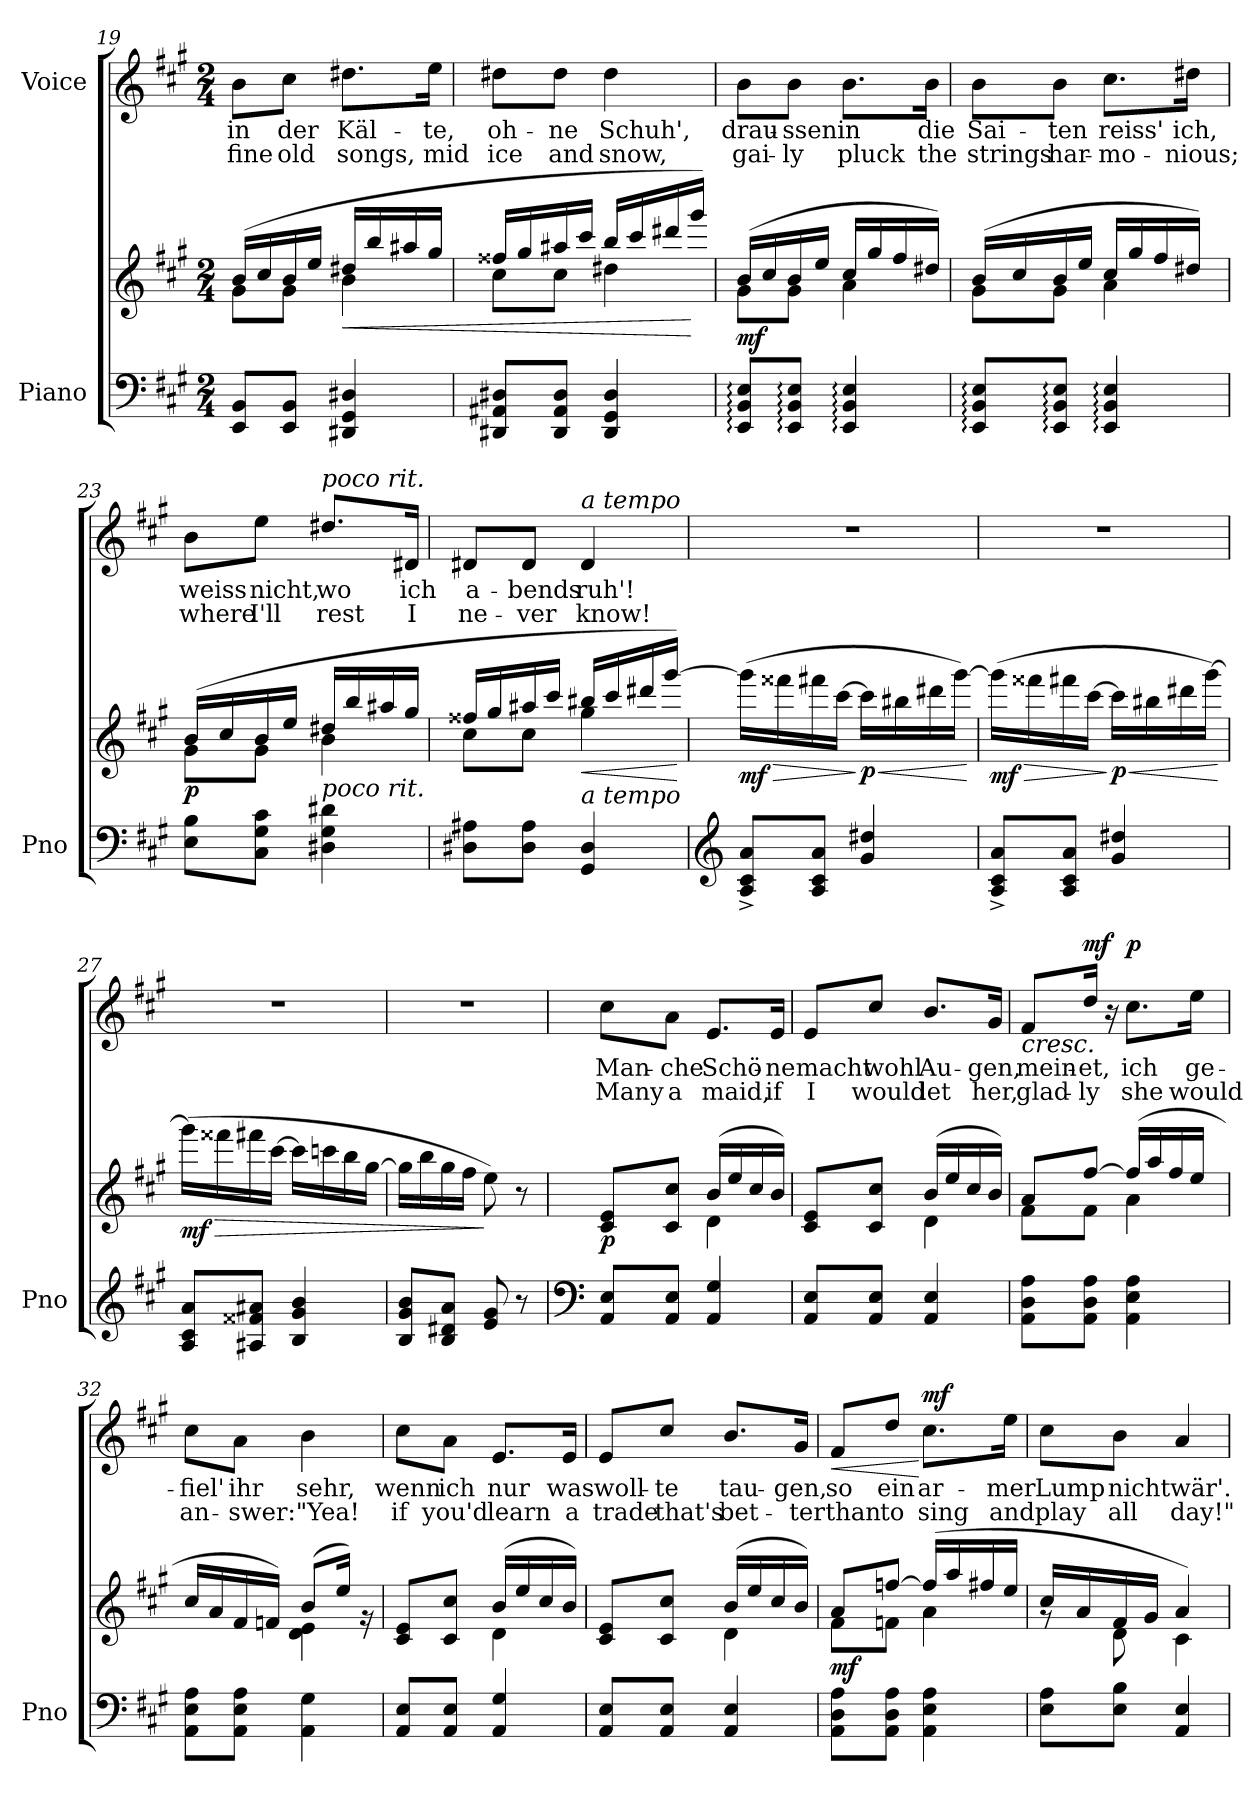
**kern	**kern	**dynam	**kern	**text	**text	**dynam
*part2	*part2	*part2	*part1	*part1	*part1	*part1
*staff3	*staff2	*staff2/3	*staff1	*staff1	*staff1	*staff1
*I"Piano	*	*	*I"Voice	*	*	*
*I'Pno	*	*	*	*	*	*
*clefF4	*clefG2	*	*clefG2	*	*	*
*k[f#c#g#]	*k[f#c#g#]	*	*k[f#c#g#]	*	*	*
*M2/4	*M2/4	*	*M2/4	*	*	*
=19	=19	=19	=19	=19	=19	=19
*	*^	*	*	*	*	*
!	!	!	!	!	!LO:LY:b	!LO:LY:b	!
8EE/ 8BB/L	(16b/LL	8g#\L	.	8b\L	in	fine	.
.	16cc#/	.	.	.	.	.	.
!	!	!	!	!	!LO:LY:b	!LO:LY:b	!
8EE/ 8BB/J	16b/	8g#\J	.	8cc#\J	der	old	.
.	16ee/JJ	.	.	.	.	.	.
!	!	!	!LO:HP:b	!	!LO:LY:b	!LO:LY:b	!
4DD#X/ 4GG#/ 4D#X/	16dd#X/LL	4b\	<	8.dd#X\L	Käl-	songs,	.
.	16bb/	.	.	.	.	.	.
.	16aa#X/	.	.	.	.	.	.
!	!	!	!	!	!LO:LY:b	!LO:LY:b	!
.	16gg#/JJ	.	.	16ee\Jk	-te,	mid	.
=20	=20	=20	=20	=20	=20	=20	=20
!	!	!	!	!	!LO:LY:b	!LO:LY:b	!
8DD#X/ 8AA#X/ 8D#X/L	16ff##X/LL	8cc#\L	.	8dd#X\L	oh-	ice	.
.	16gg#/	.	.	.	.	.	.
!	!	!	!	!	!LO:LY:b	!LO:LY:b	!
8DD#/ 8AA#/ 8D#/J	16aa#X/	8cc#\J	.	8dd#\J	-ne	and	.
.	16ccc#/JJ	.	.	.	.	.	.
!	!	!	!	!	!LO:LY:b	!LO:LY:b	!
4DD#/ 4GG#/ 4D#/	16bb/LL	4dd#X\	.	4dd#\	Schuh',	snow,	.
.	16ccc#/	.	.	.	.	.	.
.	16ddd#X/	.	.	.	.	.	.
.	16ggg#/JJ)	.	[	.	.	.	.
!!LO:LB:g=z
=21	=21	=21	=21	=21	=21	=21	=21
!	!	!	!LO:DY:b	!	!LO:LY:b	!LO:LY:b	!
8EE/: 8BB/: 8E/:L	(16b/LL	8g#\L	mf	8b\L	drau-	gai-	.
.	16cc#/	.	.	.	.	.	.
!	!	!	!	!	!LO:LY:b	!LO:LY:b	!
8EE/: 8BB/: 8E/:J	16b/	8g#\J	.	8b\J	-ssen	-ly	.
.	16ee/JJ	.	.	.	.	.	.
!	!	!	!	!	!LO:LY:b	!LO:LY:b	!
4EE/: 4BB/: 4E/:	16cc#/LL	4a\	.	8.b\L	in	pluck	.
.	16gg#/	.	.	.	.	.	.
.	16ff#/	.	.	.	.	.	.
!	!	!	!	!	!LO:LY:b	!LO:LY:b	!
.	16dd#X/JJ)	.	.	16b\Jk	die	the	.
=22	=22	=22	=22	=22	=22	=22	=22
!	!	!	!	!	!LO:LY:b	!LO:LY:b	!
8EE/: 8BB/: 8E/:L	(16b/LL	8g#\L	.	8b\L	Sai-	strings	.
.	16cc#/	.	.	.	.	.	.
!	!	!	!	!	!LO:LY:b	!LO:LY:b	!
8EE/: 8BB/: 8E/:J	16b/	8g#\J	.	8b\J	-ten	har-	.
.	16ee/JJ	.	.	.	.	.	.
!	!	!	!	!	!LO:LY:b	!LO:LY:b	!
4EE/: 4BB/: 4E/:	16cc#/LL	4a\	.	8.cc#\L	reiss'	-mo-	.
.	16gg#/	.	.	.	.	.	.
.	16ff#/	.	.	.	.	.	.
!	!	!	!	!	!LO:LY:b	!LO:LY:b	!
.	16dd#X/JJ)	.	.	16dd#X\Jk	ich,	-nious;	.
=23	=23	=23	=23	=23	=23	=23	=23
!	!	!	!LO:DY:b	!	!LO:LY:b	!LO:LY:b	!
8E\ 8B\L	(16b/LL	8g#\L	p	8b\L	weiss	where	.
.	16cc#/	.	.	.	.	.	.
!	!	!	!	!	!LO:LY:b	!LO:LY:b	!
8C#\ 8G#\ 8c#\J	16b/	8g#\J	.	8ee\J	nicht,	I'll	.
.	16ee/JJ	.	.	.	.	.	.
*	*	*	*	*MM72	*	*	*
!	!	!	!	!LO:TX:a:i:t=poco rit.	!	!	!
!LO:TX:a:i:t=poco rit.	!	!	!	!	!	!	!
!	!	!	!	!	!LO:LY:b	!LO:LY:b	!
4D#X\ 4G#\ 4d#X\	16dd#X/LL	4b\	.	8.dd#X/L	wo	rest	.
.	16bb/	.	.	.	.	.	.
.	16aa#X/	.	.	.	.	.	.
*	*	*	*	*MM64	*	*	*
!	!	!	!	!	!LO:LY:b	!LO:LY:b	!
.	16gg#/JJ	.	.	16d#X/Jk	ich	I	.
=24	=24	=24	=24	=24	=24	=24	=24
!	!	!	!	!	!LO:LY:b	!LO:LY:b	!
8D#X\ 8A#X\L	16ff##X/LL	8cc#\L	.	8d#X/L	a-	ne-	.
.	16gg#/	.	.	.	.	.	.
!	!	!	!	!	!LO:LY:b	!LO:LY:b	!
8D#\ 8A#\J	16aa#X/	8cc#\J	.	8d#/J	-bends	-ver	.
.	16ccc#/JJ	.	.	.	.	.	.
!	!	!	!	!LO:TX:a:i:t=a tempo	!	!	!
!LO:TX:a:i:t=a tempo	!	!	!	!	!	!	!
!	!	!	!LO:HP:b	!	!LO:LY:b	!LO:LY:b	!
4GG#/ 4D#/	16bb#X/LL	4gg#\	<	4d#/	ruh'!	know!	.
.	16ccc#/	.	.	.	.	.	.
.	16ddd#X/	.	.	.	.	.	.
.	[16ggg#/JJ)	.	.	.	.	.	.
*	*v	*v	*	*	*	*	*
.	.	[	.	.	.	.
!!LO:LB:g=z
=25	=25	=25	=25	=25	=25	=25
*clefG2	*	*	*	*	*	*
!	!	!LO:HP:b	!	!	!	!
!	!	!LO:DY:n=1:b	!	!	!	!
8A/^ 8c#/^ 8a/^L	(16ggg#\LL]	> mf	2r	.	.	.
.	16fff##X\	.	.	.	.	.
8A/ 8c#/ 8a/J	16fff#X\	.	.	.	.	.
.	[16ccc#\JJ	.	.	.	.	.
!	!	!LO:HP:n=1:b	!	!	!	!
!	!	!LO:DY:n=2:b	!	!	!	!
4g#/ 4dd#X/	16ccc#\LL]	] < p	.	.	.	.
.	16bb#X\	.	.	.	.	.
.	16ddd#X\	.	.	.	.	.
.	[16ggg#\JJ)	.	.	.	.	.
.	.	[	.	.	.	.
=26	=26	=26	=26	=26	=26	=26
!	!	!LO:HP:b	!	!	!	!
!	!	!LO:DY:n=1:b	!	!	!	!
8A/^ 8c#/^ 8a/^L	(16ggg#\LL]	> mf	2r	.	.	.
.	16fff##X\	.	.	.	.	.
8A/ 8c#/ 8a/J	16fff#X\	.	.	.	.	.
.	[16ccc#\JJ	.	.	.	.	.
!	!	!LO:HP:n=1:b	!	!	!	!
!	!	!LO:DY:n=2:b	!	!	!	!
4g#/ 4dd#X/	16ccc#\LL]	] < p	.	.	.	.
.	16bb#X\	.	.	.	.	.
.	16ddd#X\	.	.	.	.	.
.	[16ggg#\JJ)	.	.	.	.	.
.	.	[	.	.	.	.
=27	=27	=27	=27	=27	=27	=27
!	!	!LO:HP:b	!	!	!	!
!	!	!LO:DY:n=1:b	!	!	!	!
8A/ 8c#/ 8a/L	(16ggg#\LL]	> mf	2r	.	.	.
.	16fff##X\	.	.	.	.	.
8A#X/ 8f##X/ 8a#X/J	16fff#X\	.	.	.	.	.
.	[16ccc#\JJ	.	.	.	.	.
4B/ 4g#/ 4b/	16ccc#\LL]	.	.	.	.	.
.	16cccn\	.	.	.	.	.
.	16bb\	.	.	.	.	.
.	[16gg#\JJ	.	.	.	.	.
=28	=28	=28	=28	=28	=28	=28
8B/ 8g#/ 8b/L	16gg#\LL]	.	2r	.	.	.
.	16bb\	.	.	.	.	.
8B/ 8d#X/ 8a/J	16gg#\	.	.	.	.	.
.	16ff#\JJ	.	.	.	.	.
8e/ 8g#/	8ee\)	]	.	.	.	.
8r	8r	.	.	.	.	.
=29	=29	=29	=29	=29	=29	=29
*clefF4	*	*	*	*	*	*
*	*^	*	*	*	*	*
!	!	!	!LO:DY:b	!	!LO:LY:b	!LO:LY:b	!
8AA/ 8E/L	8c#/ 8e/L	4ryy	p	8cc#\L	Man-	Many	.
!	!	!	!	!	!LO:LY:b	!LO:LY:b	!
8AA/ 8E/J	8c#/ 8cc#/J	.	.	8a\J	-che	a	.
!	!	!	!	!	!LO:LY:b	!LO:LY:b	!
4AA/ 4G#/	(16b/LL	4d\	.	8.e/L	Schö-	maid,	.
.	16ee/	.	.	.	.	.	.
.	16cc#/	.	.	.	.	.	.
!	!	!	!	!	!LO:LY:b	!LO:LY:b	!
.	16b/JJ)	.	.	16e/Jk	-ne	if	.
!!LO:LB:g=z
=30	=30	=30	=30	=30	=30	=30	=30
!	!	!	!	!	!LO:LY:b	!LO:LY:b	!
8AA/ 8E/L	8c#/ 8e/L	4ryy	.	8e/L	macht	I	.
!	!	!	!	!	!LO:LY:b	!LO:LY:b	!
8AA/ 8E/J	8c#/ 8cc#/J	.	.	8cc#/J	wohl	would	.
!	!	!	!	!	!LO:LY:b	!LO:LY:b	!
4AA/ 4E/	(16b/LL	4d\	.	8.b/L	Au-	let	.
.	16ee/	.	.	.	.	.	.
.	16cc#/	.	.	.	.	.	.
!	!	!	!	!	!LO:LY:b	!LO:LY:b	!
.	16b/JJ)	.	.	16g#/Jk	-gen,	her,	.
=31	=31	=31	=31	=31	=31	=31	=31
!	!	!	!	!	!LO:LY:b	!LO:LY:b	!LO:HP:b
8AA\ 8D\ 8A\L	8a/L	8f#\L	.	8f#/L	mein-	glad-	<
!	!	!	!	!	!LO:LY:b	!LO:LY:b	!LO:DY:a
8AA\ 8D\ 8A\J	[8ff#/J	8f#\J	.	16dd/Jk	-et,	-ly	mf
.	.	.	.	16r	.	.	[
!	!	!	!	!	!LO:LY:b	!LO:LY:b	!LO:DY:a
4AA\ 4E\ 4A\	(16ff#/LL]	4a\	.	8.cc#\L	ich	she	p
.	16aa/	.	.	.	.	.	.
.	16ff#/	.	.	.	.	.	.
!	!	!	!	!	!LO:LY:b	!LO:LY:b	!
.	16ee/JJ	.	.	16ee\Jk	ge-	would	.
=32	=32	=32	=32	=32	=32	=32	=32
!	!	!	!	!	!LO:LY:b	!LO:LY:b	!
8AA\ 8E\ 8A\L	16cc#/LL	4ryy	.	8cc#\L	-fiel'	an-	.
.	16a/	.	.	.	.	.	.
!	!	!	!	!	!LO:LY:b	!LO:LY:b	!
8AA\ 8E\ 8A\J	16f#/	.	.	8a\J	ihr	-swer:	.
.	16fn/JJ)	.	.	.	.	.	.
!	!	!	!	!	!LO:LY:b	!LO:LY:b	!
4AA\ 4G#\	(8b/L	4d\ 4e\	.	4b\	sehr,	"Yea!	.
.	16ee/Jk)	.	.	.	.	.	.
.	16rg	.	.	.	.	.	.
=33	=33	=33	=33	=33	=33	=33	=33
!	!	!	!	!	!LO:LY:b	!LO:LY:b	!
8AA/ 8E/L	8c#/ 8e/L	4ryy	.	8cc#\L	wenn	if	.
!	!	!	!	!	!LO:LY:b	!LO:LY:b	!
8AA/ 8E/J	8c#/ 8cc#/J	.	.	8a\J	ich	you'd	.
!	!	!	!	!	!LO:LY:b	!LO:LY:b	!
4AA/ 4G#/	(16b/LL	4d\	.	8.e/L	nur	learn	.
.	16ee/	.	.	.	.	.	.
.	16cc#/	.	.	.	.	.	.
!	!	!	!	!	!LO:LY:b	!LO:LY:b	!
.	16b/JJ)	.	.	16e/Jk	was	a	.
=34	=34	=34	=34	=34	=34	=34	=34
!	!	!	!	!	!LO:LY:b	!LO:LY:b	!
8AA/ 8E/L	8c#/ 8e/L	4ryy	.	8e/L	woll-	trade	.
!	!	!	!	!	!LO:LY:b	!LO:LY:b	!
8AA/ 8E/J	8c#/ 8cc#/J	.	.	8cc#/J	-te	that's	.
!	!	!	!	!	!LO:LY:b	!LO:LY:b	!
4AA/ 4E/	(16b/LL	4d\	.	8.b/L	tau-	bet-	.
.	16ee/	.	.	.	.	.	.
.	16cc#/	.	.	.	.	.	.
!	!	!	!	!	!LO:LY:b	!LO:LY:b	!
.	16b/JJ)	.	.	16g#/Jk	-gen,	-ter	.
!!LO:PB:g=z
=35	=35	=35	=35	=35	=35	=35	=35
!	!	!	!LO:DY:b	!	!LO:LY:b	!LO:LY:b	!LO:HP:b
8AA\ 8D\ 8A\L	8a/L	8f#\L	mf	8f#/L	so	than	<
!	!	!	!	!	!LO:LY:b	!LO:LY:b	!
8AA\ 8D\ 8A\J	[8ffn/J	8fn\J	.	8dd/J	ein	to	.
!	!	!	!	!	!LO:LY:b	!LO:LY:b	!LO:DY:n=1:a
4AA\ 4E\ 4A\	(16ff/LL]	4a\	.	8.cc#\L	ar-	sing	[ mf
.	16aa/	.	.	.	.	.	.
.	16ff#X/	.	.	.	.	.	.
!	!	!	!	!	!LO:LY:b	!LO:LY:b	!
.	16ee/JJ	.	.	16ee\Jk	-mer	and	.
=36	=36	=36	=36	=36	=36	=36	=36
!	!	!	!	!	!LO:LY:b	!LO:LY:b	!
8E\ 8A\L	16cc#/LL	8rg	.	8cc#\L	Lump	play	.
.	16a/	.	.	.	.	.	.
!	!	!	!	!	!LO:LY:b	!LO:LY:b	!
8E\ 8B\J	16f#/	8d\	.	8b\J	nicht	all	.
.	16g#/JJ	.	.	.	.	.	.
!	!	!	!	!	!LO:LY:b	!LO:LY:b	!
4AA/ 4E/	4a/)	4c#\	.	4a/	wär'.	day!"	.
*	*v	*v	*	*	*	*	*
=	=	=	=	=	=	=
*-	*-	*-	*-	*-	*-	*-
